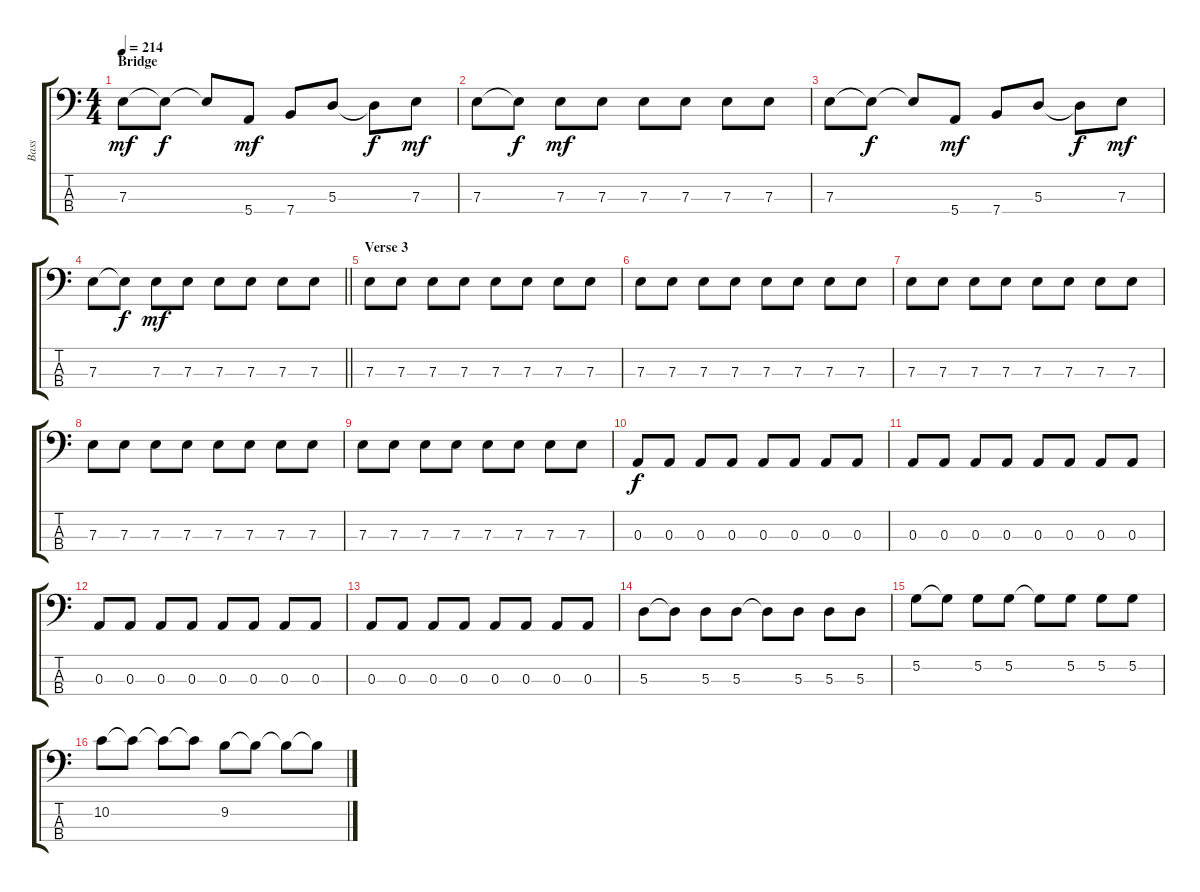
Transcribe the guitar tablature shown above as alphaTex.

\track ("Bass" "Bass") {instrument electricbassfinger}
\staff {score tabs}
\tuning (G2 D2 A1 E1) {hide}
\ts (4 4)
\section ("" "Bridge")
\tempo 214
\clef f4
\ks c
7.3.8{dy mf} 7.3{t}.8{dy f} 7.3{t}.8 5.4.8{dy mf} 7.4.8 5.3.8 5.3{t}.8{dy f} 7.3.8{dy mf} |
7.3.8 7.3{t}.8{dy f} 7.3.8{dy mf} 7.3.8 7.3.8 7.3.8 7.3.8 7.3.8 |
7.3.8 7.3{t}.8{dy f} 7.3{t}.8 5.4.8{dy mf} 7.4.8 5.3.8 5.3{t}.8{dy f} 7.3.8{dy mf} |
\barLineRight lightlight
7.3.8 7.3{t}.8{dy f} 7.3.8{dy mf} 7.3.8 7.3.8 7.3.8 7.3.8 7.3.8 |
\section ("" "Verse 3")
7.3.8 7.3.8 7.3.8 7.3.8 7.3.8 7.3.8 7.3.8 7.3.8 |
7.3.8 7.3.8 7.3.8 7.3.8 7.3.8 7.3.8 7.3.8 7.3.8 |
7.3.8 7.3.8 7.3.8 7.3.8 7.3.8 7.3.8 7.3.8 7.3.8 |
7.3.8 7.3.8 7.3.8 7.3.8 7.3.8 7.3.8 7.3.8 7.3.8 |
7.3.8 7.3.8 7.3.8 7.3.8 7.3.8 7.3.8 7.3.8 7.3.8 |
0.3.8{dy f} 0.3.8 0.3.8 0.3.8 0.3.8 0.3.8 0.3.8 0.3.8 |
0.3.8 0.3.8 0.3.8 0.3.8 0.3.8 0.3.8 0.3.8 0.3.8 |
0.3.8 0.3.8 0.3.8 0.3.8 0.3.8 0.3.8 0.3.8 0.3.8 |
0.3.8 0.3.8 0.3.8 0.3.8 0.3.8 0.3.8 0.3.8 0.3.8 |
5.3.8 5.3{t}.8 5.3.8 5.3.8 5.3{t}.8 5.3.8 5.3.8 5.3.8 |
5.2.8 5.2{t}.8 5.2.8 5.2.8 5.2{t}.8 5.2.8 5.2.8 5.2.8 |
10.2.8 10.2{t}.8 10.2{t}.8 10.2{t}.8 9.2.8 9.2{t}.8 9.2{t}.8 9.2{t}.8
